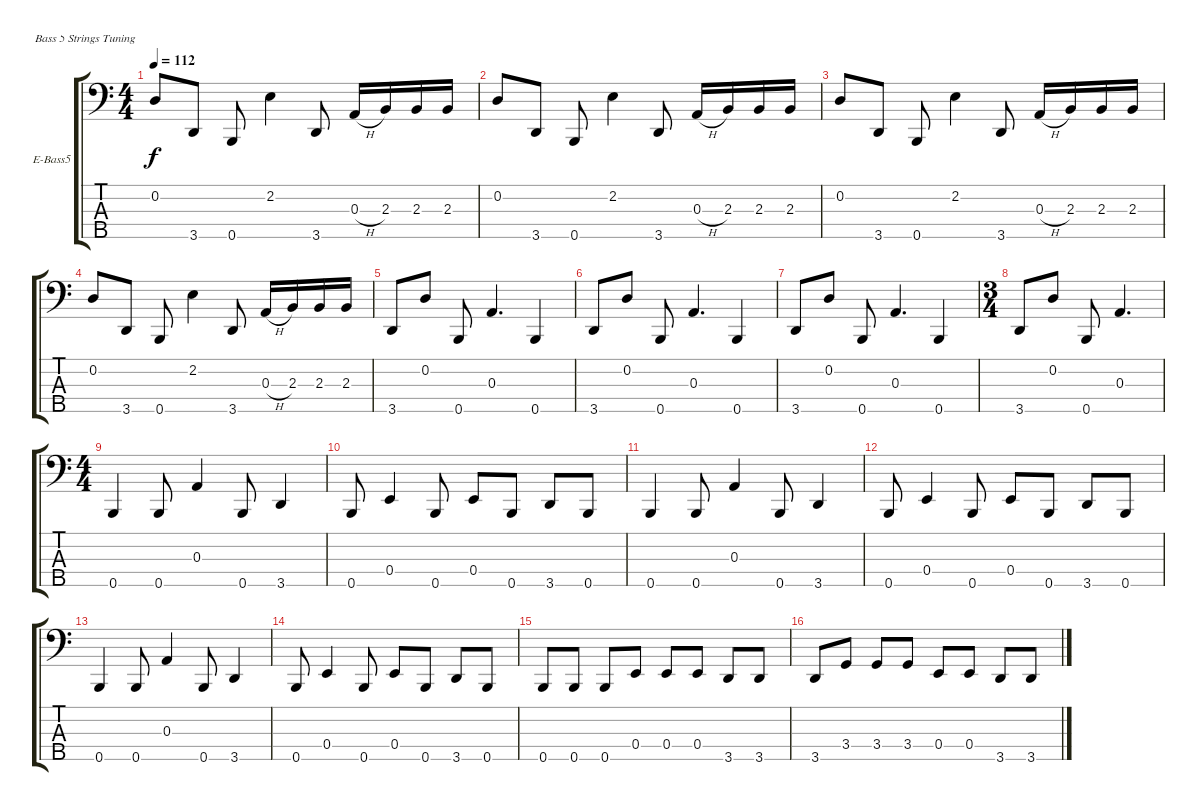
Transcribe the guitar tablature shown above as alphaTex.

\bracketExtendMode groupsimilarinstruments
\firstSystemTrackNameOrientation horizontal
\otherSystemsTrackNameOrientation horizontal
\track ("Justin Chancellor" "E-Bass5") {instrument electricbasspick}
\staff {score tabs}
\tuning (G2 D2 A1 E1 B0)
\ts (4 4)
\tempo 112
\clef f4
\ks c
0.2.8{dy f} 3.5.8 0.5.8 2.2.4 3.5.8 0.3{h}.16 2.3.16 2.3.16 2.3.16 |
0.2.8 3.5.8 0.5.8 2.2.4 3.5.8 0.3{h}.16 2.3.16 2.3.16 2.3.16 |
0.2.8 3.5.8 0.5.8 2.2.4 3.5.8 0.3{h}.16 2.3.16 2.3.16 2.3.16 |
0.2.8 3.5.8 0.5.8 2.2.4 3.5.8 0.3{h}.16 2.3.16 2.3.16 2.3.16 |
3.5.8 0.2.8 0.5.8 0.3.4{d} 0.5.4 |
3.5.8 0.2.8 0.5.8 0.3.4{d} 0.5.4 |
3.5.8 0.2.8 0.5.8 0.3.4{d} 0.5.4 |
\ts (3 4)
\beaming (8 2 2 2)
3.5.8 0.2.8 0.5.8 0.3.4{d} |
\ts (4 4)
\beaming (8 2 2 2 2)
0.5.4 0.5.8 0.3.4 0.5.8 3.5.4 |
0.5.8 0.4.4 0.5.8 0.4.8 0.5.8 3.5.8 0.5.8 |
0.5.4 0.5.8 0.3.4 0.5.8 3.5.4 |
0.5.8 0.4.4 0.5.8 0.4.8 0.5.8 3.5.8 0.5.8 |
0.5.4 0.5.8 0.3.4 0.5.8 3.5.4 |
0.5.8 0.4.4 0.5.8 0.4.8 0.5.8 3.5.8 0.5.8 |
0.5.8 0.5.8 0.5.8 0.4.8 0.4.8 0.4.8 3.5.8 3.5.8 |
3.5.8 3.4.8 3.4.8 3.4.8 0.4.8 0.4.8 3.5.8 3.5.8
